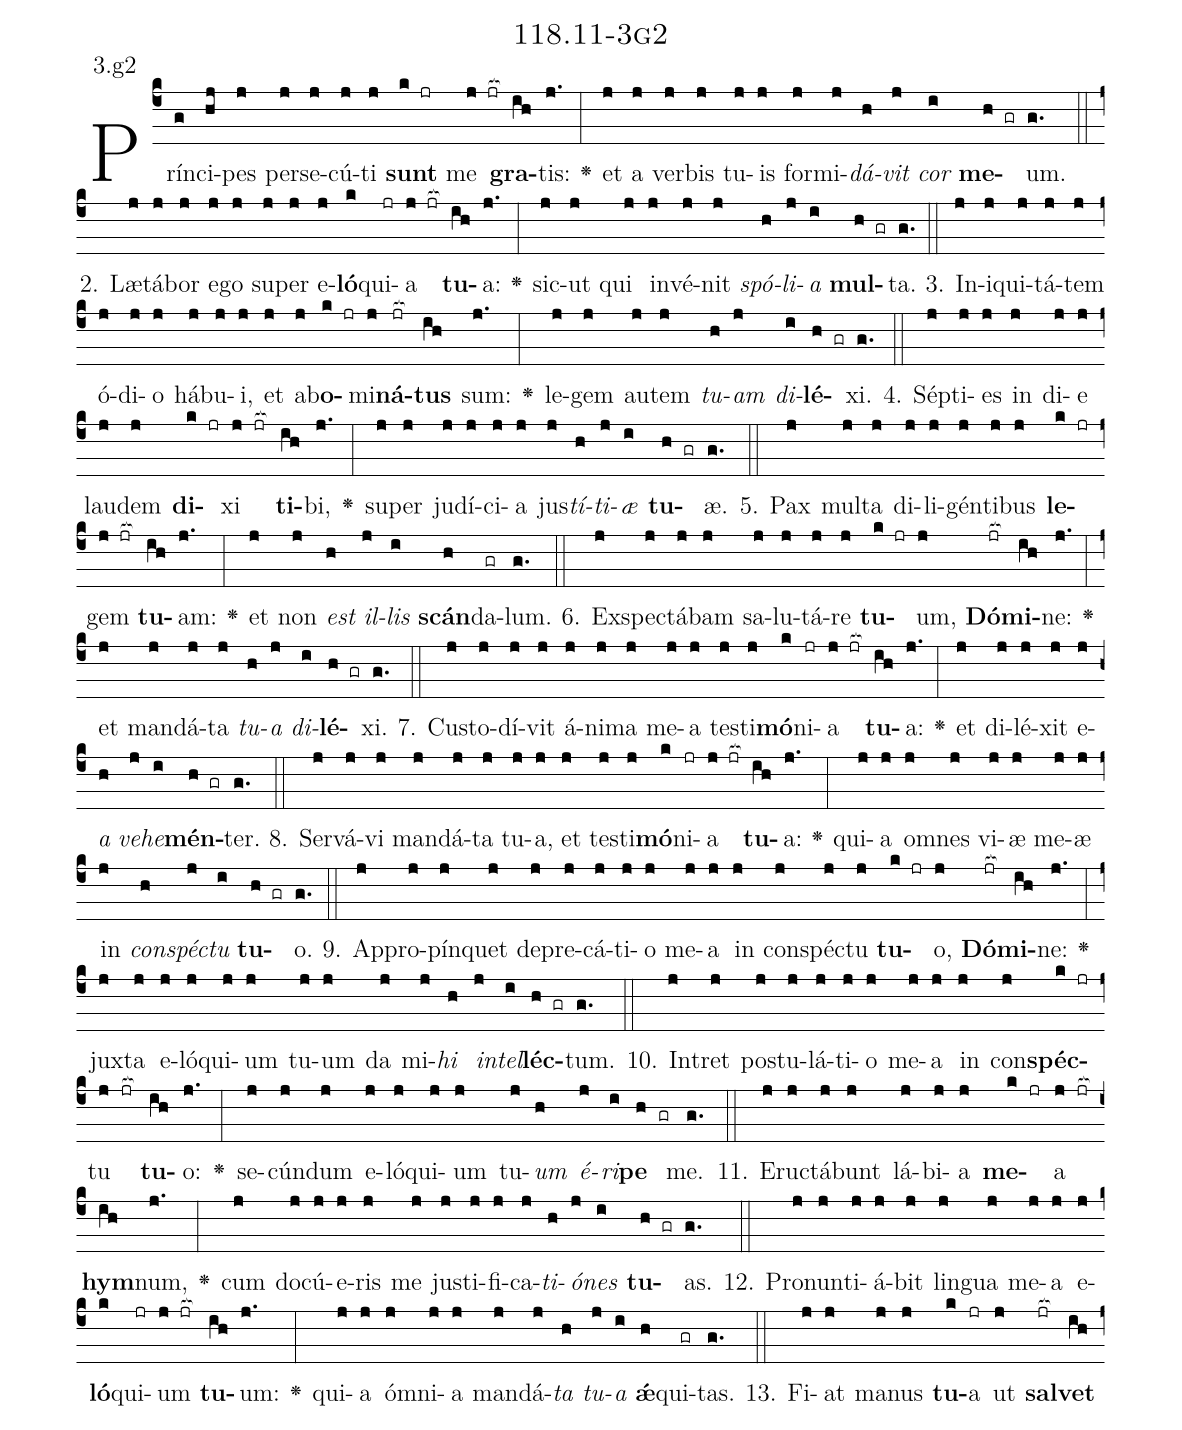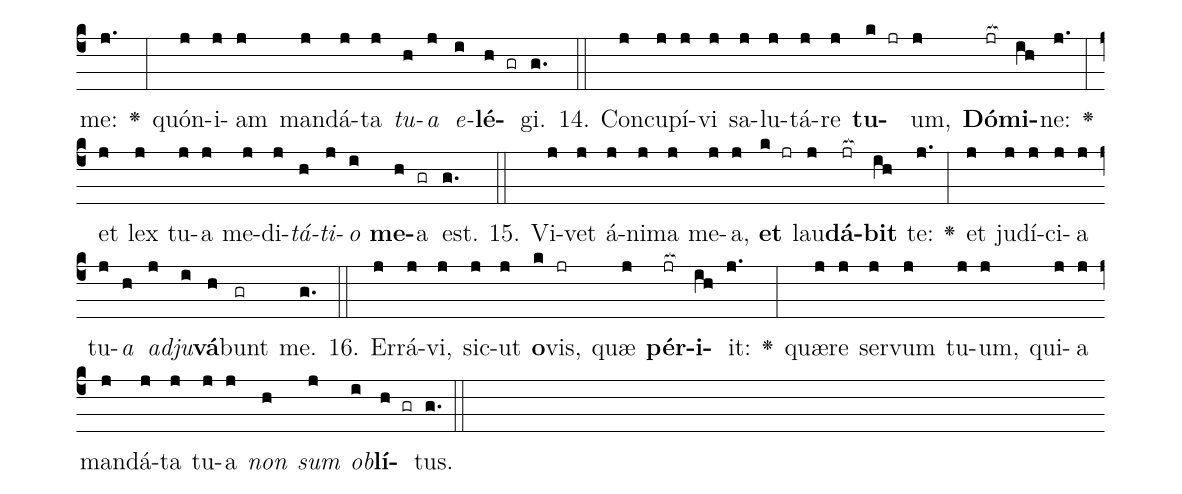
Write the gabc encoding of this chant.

name: 118.11-3g2;
annotation: 3.g2;
%%
(c4)Prín(g)ci(hj)pes(j) per(j)se(j)cú(j)ti(j) <b>sunt</b>(k jr) me(j jr[ocb:1{]) <b>gra</b>(ih[ocb:0}])tis:(j.) <v>\greheightstar</v>(:) et(j) a(j) ver(j)bis(j) tu(j)is(j) for(j)mi(j)<i>dá</i>(h)<i>vit</i>(j) <i>cor</i>(i) <b>me</b>(h gr)um.(g.) (::)
2. Læ(j)tá(j)bor(j) e(j)go(j) su(j)per(j) e(j)<b>ló</b>(k)qui(jr)a(j jr[ocb:1{]) <b>tu</b>(ih[ocb:0}])a:(j.) <v>\greheightstar</v>(:) sic(j)ut(j) qui(j) in(j)vé(j)nit(j) <i>spó</i>(h)<i>li</i>(j)<i>a</i>(i) <b>mul</b>(h gr)ta.(g.) (::)
3. In(j)i(j)qui(j)tá(j)tem(j) ó(j)di(j)o(j) há(j)bu(j)i,(j) et(j) ab(j)<b>o</b>(k jr)mi(j)<b>ná</b>(jr[ocb:1{])<b>tus</b>(ih[ocb:0}]) sum:(j.) <v>\greheightstar</v>(:) le(j)gem(j) au(j)tem(j) <i>tu</i>(h)<i>am</i>(j) <i>di</i>(i)<b>lé</b>(h gr)xi.(g.) (::)
4. Sép(j)ti(j)es(j) in(j) di(j)e(j) lau(j)dem(j) <b>di</b>(k jr)xi(j jr[ocb:1{]) <b>ti</b>(ih[ocb:0}])bi,(j.) <v>\greheightstar</v>(:) su(j)per(j) ju(j)dí(j)ci(j)a(j) jus(j)<i>tí</i>(h)<i>ti</i>(j)<i>æ</i>(i) <b>tu</b>(h gr)æ.(g.) (::)
5. Pax(j) mul(j)ta(j) di(j)li(j)gén(j)ti(j)bus(j) <b>le</b>(k jr)gem(j jr[ocb:1{]) <b>tu</b>(ih[ocb:0}])am:(j.) <v>\greheightstar</v>(:) et(j) non(j) <i>est</i>(h) <i>il</i>(j)<i>lis</i>(i) <b>scán</b>(h)da(gr)lum.(g.) (::)
6. Ex(j)spec(j)tá(j)bam(j) sa(j)lu(j)tá(j)re(j) <b>tu</b>(k jr)um,(j) <b>Dó</b>(jr[ocb:1{])<b>mi</b>(ih[ocb:0}])ne:(j.) <v>\greheightstar</v>(:) et(j) man(j)dá(j)ta(j) <i>tu</i>(h)<i>a</i>(j) <i>di</i>(i)<b>lé</b>(h gr)xi.(g.) (::)
7. Cus(j)to(j)dí(j)vit(j) á(j)ni(j)ma(j) me(j)a(j) tes(j)ti(j)<b>mó</b>(k)ni(jr)a(j jr[ocb:1{]) <b>tu</b>(ih[ocb:0}])a:(j.) <v>\greheightstar</v>(:) et(j) di(j)lé(j)xit(j) e(j)<i>a</i>(h) <i>ve</i>(j)<i>he</i>(i)<b>mén</b>(h gr)ter.(g.) (::)
8. Ser(j)vá(j)vi(j) man(j)dá(j)ta(j) tu(j)a,(j) et(j) tes(j)ti(j)<b>mó</b>(k)ni(jr)a(j jr[ocb:1{]) <b>tu</b>(ih[ocb:0}])a:(j.) <v>\greheightstar</v>(:) qui(j)a(j) om(j)nes(j) vi(j)æ(j) me(j)æ(j) in(j) <i>con</i>(h)<i>spéc</i>(j)<i>tu</i>(i) <b>tu</b>(h gr)o.(g.) (::)
9. Ap(j)pro(j)pín(j)quet(j) de(j)pre(j)cá(j)ti(j)o(j) me(j)a(j) in(j) con(j)spéc(j)tu(j) <b>tu</b>(k jr)o,(j) <b>Dó</b>(jr[ocb:1{])<b>mi</b>(ih[ocb:0}])ne:(j.) <v>\greheightstar</v>(:) jux(j)ta(j) e(j)ló(j)qui(j)um(j) tu(j)um(j) da(j) mi(j)<i>hi</i>(h) <i>in</i>(j)<i>tel</i>(i)<b>léc</b>(h gr)tum.(g.) (::)
10. In(j)tret(j) pos(j)tu(j)lá(j)ti(j)o(j) me(j)a(j) in(j) con(j)<b>spéc</b>(k jr)tu(j jr[ocb:1{]) <b>tu</b>(ih[ocb:0}])o:(j.) <v>\greheightstar</v>(:) se(j)cún(j)dum(j) e(j)ló(j)qui(j)um(j) tu(j)<i>um</i>(h) <i>é</i>(j)<i>ri</i>(i)<b>pe</b>(h gr) me.(g.) (::)
11. E(j)ruc(j)tá(j)bunt(j) lá(j)bi(j)a(j) <b>me</b>(k jr)a(j jr[ocb:1{]) <b>hym</b>(ih[ocb:0}])num,(j.) <v>\greheightstar</v>(:) cum(j) do(j)cú(j)e(j)ris(j) me(j) jus(j)ti(j)fi(j)ca(j)<i>ti</i>(h)<i>ó</i>(j)<i>nes</i>(i) <b>tu</b>(h gr)as.(g.) (::)
12. Pro(j)nun(j)ti(j)á(j)bit(j) lin(j)gua(j) me(j)a(j) e(j)<b>ló</b>(k)qui(jr)um(j jr[ocb:1{]) <b>tu</b>(ih[ocb:0}])um:(j.) <v>\greheightstar</v>(:) qui(j)a(j) óm(j)ni(j)a(j) man(j)dá(j)<i>ta</i>(h) <i>tu</i>(j)<i>a</i>(i) <b>ǽ</b>(h)qui(gr)tas.(g.) (::)
13. Fi(j)at(j) ma(j)nus(j) <b>tu</b>(k)a(jr) ut(j) <b>sal</b>(jr[ocb:1{])<b>vet</b>(ih[ocb:0}]) me:(j.) <v>\greheightstar</v>(:) quón(j)i(j)am(j) man(j)dá(j)ta(j) <i>tu</i>(h)<i>a</i>(j) <i>e</i>(i)<b>lé</b>(h gr)gi.(g.) (::)
14. Con(j)cu(j)pí(j)vi(j) sa(j)lu(j)tá(j)re(j) <b>tu</b>(k jr)um,(j) <b>Dó</b>(jr[ocb:1{])<b>mi</b>(ih[ocb:0}])ne:(j.) <v>\greheightstar</v>(:) et(j) lex(j) tu(j)a(j) me(j)di(j)<i>tá</i>(h)<i>ti</i>(j)<i>o</i>(i) <b>me</b>(h)a(gr) est.(g.) (::)
15. Vi(j)vet(j) á(j)ni(j)ma(j) me(j)a,(j) <b>et</b>(k jr) lau(j)<b>dá</b>(jr[ocb:1{])<b>bit</b>(ih[ocb:0}]) te:(j.) <v>\greheightstar</v>(:) et(j) ju(j)dí(j)ci(j)a(j) tu(j)<i>a</i>(h) <i>ad</i>(j)<i>ju</i>(i)<b>vá</b>(h)bunt(gr) me.(g.) (::)
16. Er(j)rá(j)vi,(j) sic(j)ut(j) <b>o</b>(k)vis,(jr) quæ(j) <b>pér</b>(jr[ocb:1{])<b>i</b>(ih[ocb:0}])it:(j.) <v>\greheightstar</v>(:) quæ(j)re(j) ser(j)vum(j) tu(j)um,(j) qui(j)a(j) man(j)dá(j)ta(j) tu(j)a(j) <i>non</i>(h) <i>sum</i>(j) <i>ob</i>(i)<b>lí</b>(h gr)tus.(g.) (::)
